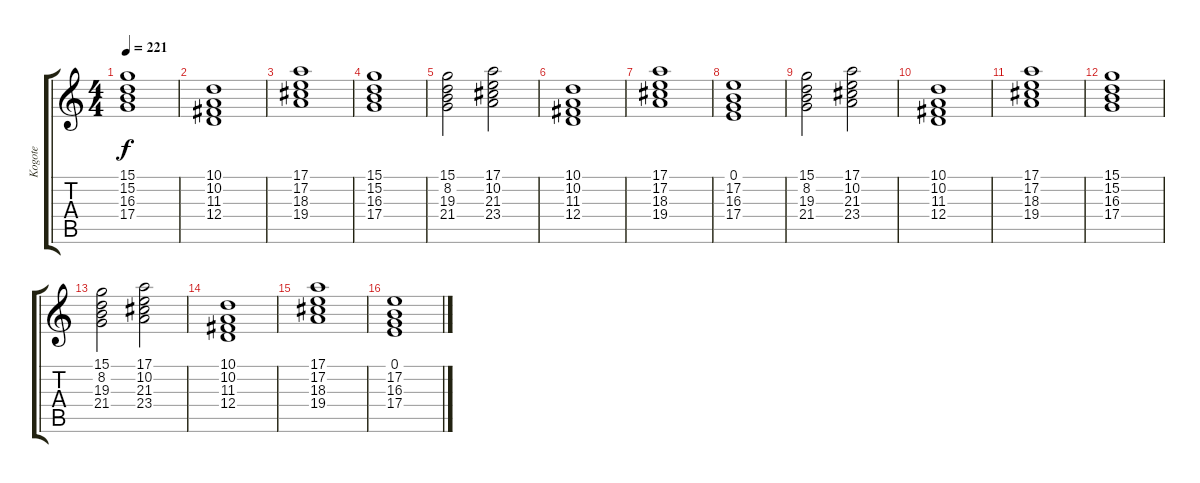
\track ("Kogote" "Kogote") {instrument drawbarorgan}
\staff {score tabs}
\tuning (E4 B3 G3 D3 A2 E2) {hide}
\ts (4 4)
\tempo 221
\clef g2
\ks c
(15.1{t} 15.2{t} 16.3{t} 17.4{t}).1{dy f} |
(10.1 10.2 11.3 12.4).1 |
(17.1 17.2 18.3 19.4).1 |
(15.1 15.2 16.3 17.4).1 |
(15.1 8.2 19.3 21.4).2 (17.1 10.2 21.3 23.4).2 |
(10.1 10.2 11.3 12.4).1 |
(17.1 17.2 18.3 19.4).1 |
(0.1 17.2 16.3 17.4).1 |
(15.1 8.2 19.3 21.4).2 (17.1 10.2 21.3 23.4).2 |
(10.1 10.2 11.3 12.4).1 |
(17.1 17.2 18.3 19.4).1 |
(15.1 15.2 16.3 17.4).1 |
(15.1 8.2 19.3 21.4).2 (17.1 10.2 21.3 23.4).2 |
(10.1 10.2 11.3 12.4).1 |
(17.1 17.2 18.3 19.4).1 |
(0.1 17.2 16.3 17.4).1
